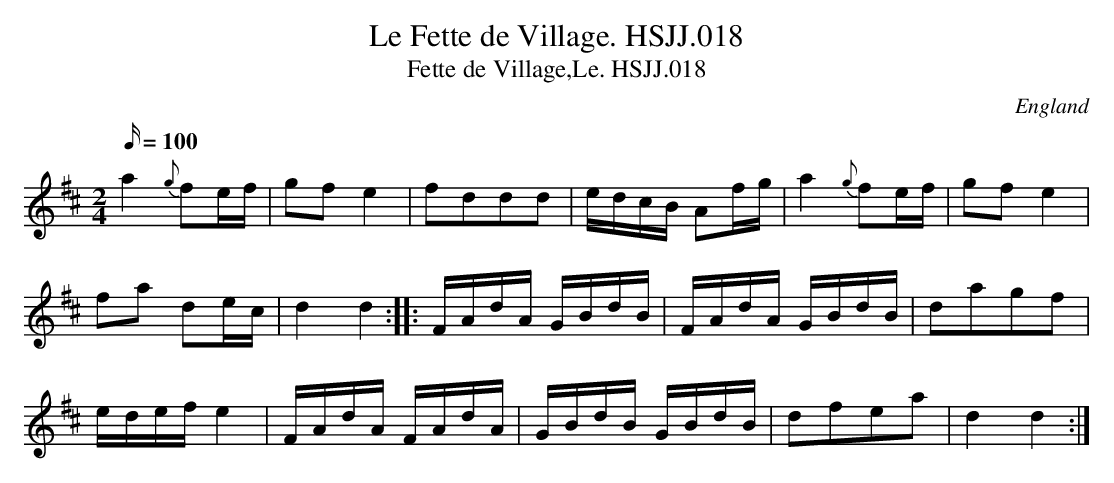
X:1
T:Le Fette de Village. HSJJ.018
T:Fette de Village,Le. HSJJ.018
M:2/4
L:1/16
Q:100
O:England
K:D
a4{g}f2ef|g2f2e4|f2d2d2d2|edcB A2fg|a4{g}f2ef|g2f2e4|!f2a2 d2ec|d4d4:|
|:FAdA GBdB|FAdA GBdB|d2a2g2f2|!edefe4|FAdA FAdA|GBdB GBdB|d2f2e2a2|d4d4
:|]
